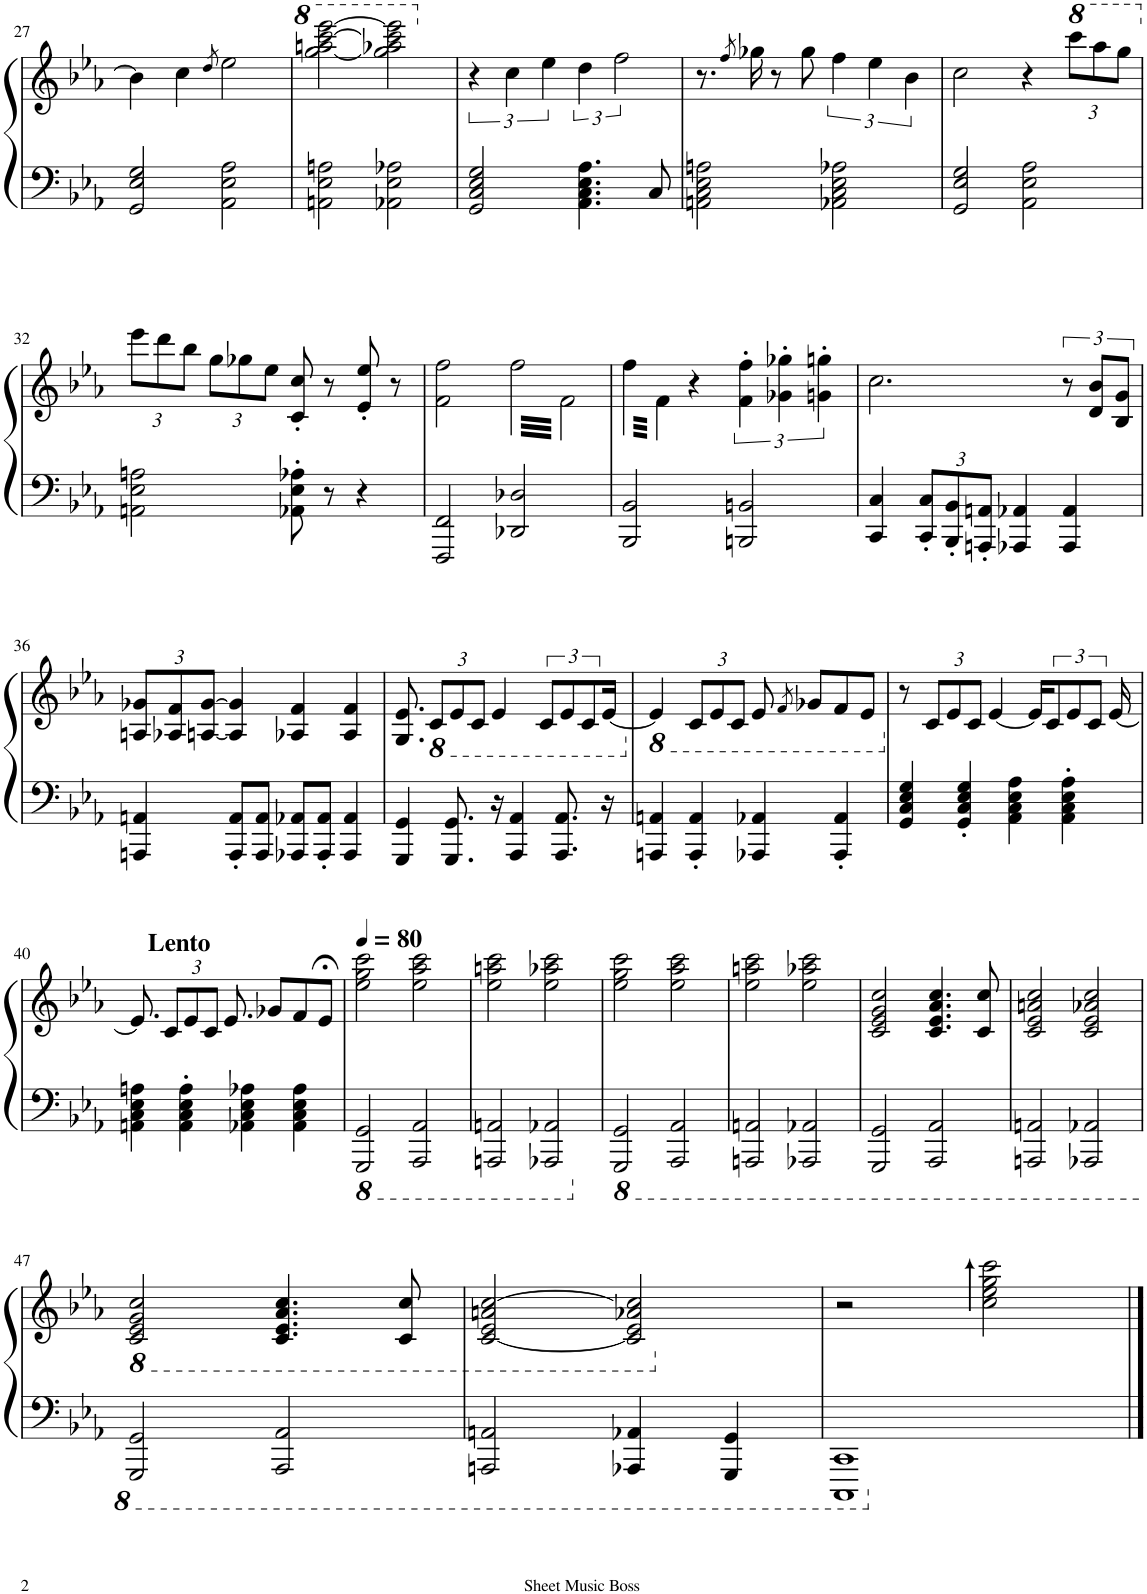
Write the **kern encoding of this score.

**kern	**kern
*part1	*part1
*staff2	*staff1
*I"Фортепиано	*
!!LO:PB:g=z
*clefF4	*clefG2
*k[b-e-a-]	*k[b-e-a-]
*M4/4	*M4/4
=27	=27
2GG/ 2E-/ 2G/	4b-\]
.	4cc\
.	8qdd/
2AA-\ 2E-\ 2A-\	2ee-\
=28	=28
*	*8va
2AAn\ 2E-\ 2An\	[2ggg\ 2aaan\ [2cccc\ [2eeee-\
2AA-X\ 2E-\ 2A-X\	2ggg\] 2aaa-X\ 2cccc\] 2eeee-\]
=29	=29
*	*X8va
2GG/ 2C/ 2E-/ 2G/	6r
.	6cc\
.	6ee-\
4.AA-\ 4.C\ 4.E-\ 4.A-\	6dd\
.	3ff\
8C/	.
=30	=30
2AAn\ 2C\ 2E-\ 2An\	8.r
.	8qff/
.	16gg-X\
.	8r
.	8gg-\
2AA-X\ 2C\ 2E-\ 2A-X\	6ff\
.	6ee-\
.	6b-\
=31	=31
2GG/ 2E-/ 2G/	2cc\
2AA-\ 2E-\ 2A-\	4r
*	*8va
*	*Xbrackettup
.	12cccc\L
.	12aaa-\
.	12ggg\J
!!LO:LB:g=z
=32	=32
*	*X8va
2AAn\ 2E-\ 2An\	12eee-\L
.	12ddd\
.	12bb-\J
.	12gg\L
.	12gg-X\
.	12ee-\J
8AA-X\' 8E-\' 8A-X\'	8c/' 8cc/'
8r	8r
4r	8e-/' 8ee-/'
.	8r
=33	=33
2FFF/ 2FF/	2f\ 2ff\
*	*brackettup
*	*tremolo
2DD-X/ 2D-X/	64ff\LLLL
.	64f\
.	64ff\
.	64f\
.	64ff\
.	64f\
.	64ff\
.	64f\
.	64ff\
.	64f\
.	64ff\
.	64f\
.	64ff\
.	64f\
.	64ff\
.	64f\
.	64ff\
.	64f\
.	64ff\
.	64f\
.	64ff\
.	64f\
.	64ff\
.	64f\
.	64ff\
.	64f\
.	64ff\
.	64f\
.	64ff\
.	64f\
.	64ff\
.	64f\JJJJ
=34	=34
2BBB-/ 2BB-/	64ff\LLLL
.	64f\
.	64ff\
.	64f\
.	64ff\
.	64f\
.	64ff\
.	64f\
.	64ff\
.	64f\
.	64ff\
.	64f\
.	64ff\
.	64f\
.	64ff\
.	64f\JJJJ
*	*Xtremolo
.	4r
.	.
.	.
.	.
.	.
.	.
.	.
.	.
2BBBn/ 2BBn/	6f\' 6ff\'
.	6g-X\' 6gg-X\'
.	6gn\' 6ggn\'
=35	=35
4CC/ 4C/	2.cc\
*Xbrackettup	*
12CC/' 12C/'L	.
12BBB-/' 12BB-/'	.
12AAAn/' 12AAn/'J	.
4AAA-X/ 4AA-X/	.
4AAA-/ 4AA-/	12r
.	12d/ 12b-/L
.	12B-/ 12g/J
!!LO:LB:g=z
=36	=36
*	*Xbrackettup
4AAAn/ 4AAn/	12An/ 12g-X/L
.	12A-X/ 12f/
.	[12An/ [12g-/J
8AAA/' 8AA/'L	4A/] 4g-/]
8AAA/ 8AA/J	.
8AAA-X/ 8AA-X/L	4A-X/ 4f/
8AAA-/' 8AA-/'J	.
4AAA-/ 4AA-/	4A-/ 4f/
=37	=37
4GGG/ 4GG/	8.G/ 8.e-/
*	*8ba
.	12C/L
8.GGG/ 8.GG/	.
.	12E-/
.	12C/J
16r	4E-/
4AAA-/ 4AA-/	.
*	*brackettup
.	12C/L
8.AAA-/ 8.AA-/	.
.	12E-/
.	12C/
16r	[16E-/Jk
=38	=38
*	*X8ba
*	*8ba
4AAAn/ 4AAn/	4E-/]
*	*Xbrackettup
4AAA/' 4AA/'	12C/L
.	12E-/
.	12C/J
4AAA-X/ 4AA-X/	8E-/
.	8qF/
.	8G-X/L
4AAA-/' 4AA-/'	8F/
.	8E-/J
=39	=39
*	*X8ba
4GG/ 4C/ 4E-/ 4G/	8r
.	12c/L
.	12e-/
4GG/' 4C/' 4E-/' 4G/'	.
.	12c/J
.	[4e-/
4AA-\ 4C\ 4E-\ 4A-\	.
.	16e-/KL]
*	*brackettup
.	12c/
4AA-\' 4C\' 4E-\' 4A-\'	.
.	12e-/
.	12c/J
.	[16e-/
!!LO:LB:g=z
=40	=40
4AAn\ 4C\ 4E-\ 4An\	8.e-/]
*	*Xbrackettup
!	!LO:TX:a:B:t=Lento
.	12c/L
4AA\' 4C\' 4E-\' 4A\'	.
.	12e-/
.	12c/J
.	8.e-/
4AA-X\ 4C\ 4E-\ 4A-X\	.
.	8g-X/L
4AA-\ 4C\ 4E-\ 4A-\	8f/
.	8e-;</J
=41	=41
*8ba	*
*	*MM80
2GGGG/ 2GGG/	2ee-\ 2gg\ 2ccc\
2AAAA-/ 2AAA-/	2ee-\ 2aa-\ 2ccc\
=42	=42
2AAAAn/ 2AAAn/	2ee-\ 2aan\ 2ccc\
2AAAA-X/ 2AAA-X/	2ee-\ 2aa-X\ 2ccc\
=43	=43
*X8ba	*
*8ba	*
2GGGG/ 2GGG/	2ee-\ 2gg\ 2ccc\
2AAAA-/ 2AAA-/	2ee-\ 2aa-\ 2ccc\
=44	=44
2AAAAn/ 2AAAn/	2ee-\ 2aan\ 2ccc\
2AAAA-X/ 2AAA-X/	2ee-\ 2aa-X\ 2ccc\
=45	=45
2GGGG/ 2GGG/	2c/ 2e-/ 2g/ 2cc/
2AAAA-/ 2AAA-/	4.c/ 4.e-/ 4.a-/ 4.cc/
.	8c/ 8cc/
=46	=46
2AAAAn/ 2AAAn/	2c/ 2e-/ 2an/ 2cc/
2AAAA-X/ 2AAA-X/	2c/ 2e-/ 2a-X/ 2cc/
!!LO:LB:g=z
=47	=47
*	*8ba
2GGGG/ 2GGG/	2C/ 2E-/ 2G/ 2c/
2AAAA-/ 2AAA-/	4.C/ 4.E-/ 4.A-/ 4.c/
.	8C/ 8c/
=48	=48
2AAAAn/ 2AAAn/	[2C/ 2E-/ 2An/ [2c/
4AAAA-X/ 4AAA-X/	2C/] 2E-/ 2A-X/ 2c/]
4GGGG/ 4GGG/	.
=49	=49
*	*X8ba
1CCCC 1CCC	2r
.	2cc\: 2ee-\: 2gg\: 2ccc\:
*X8ba	*
==	==
*-	*-
